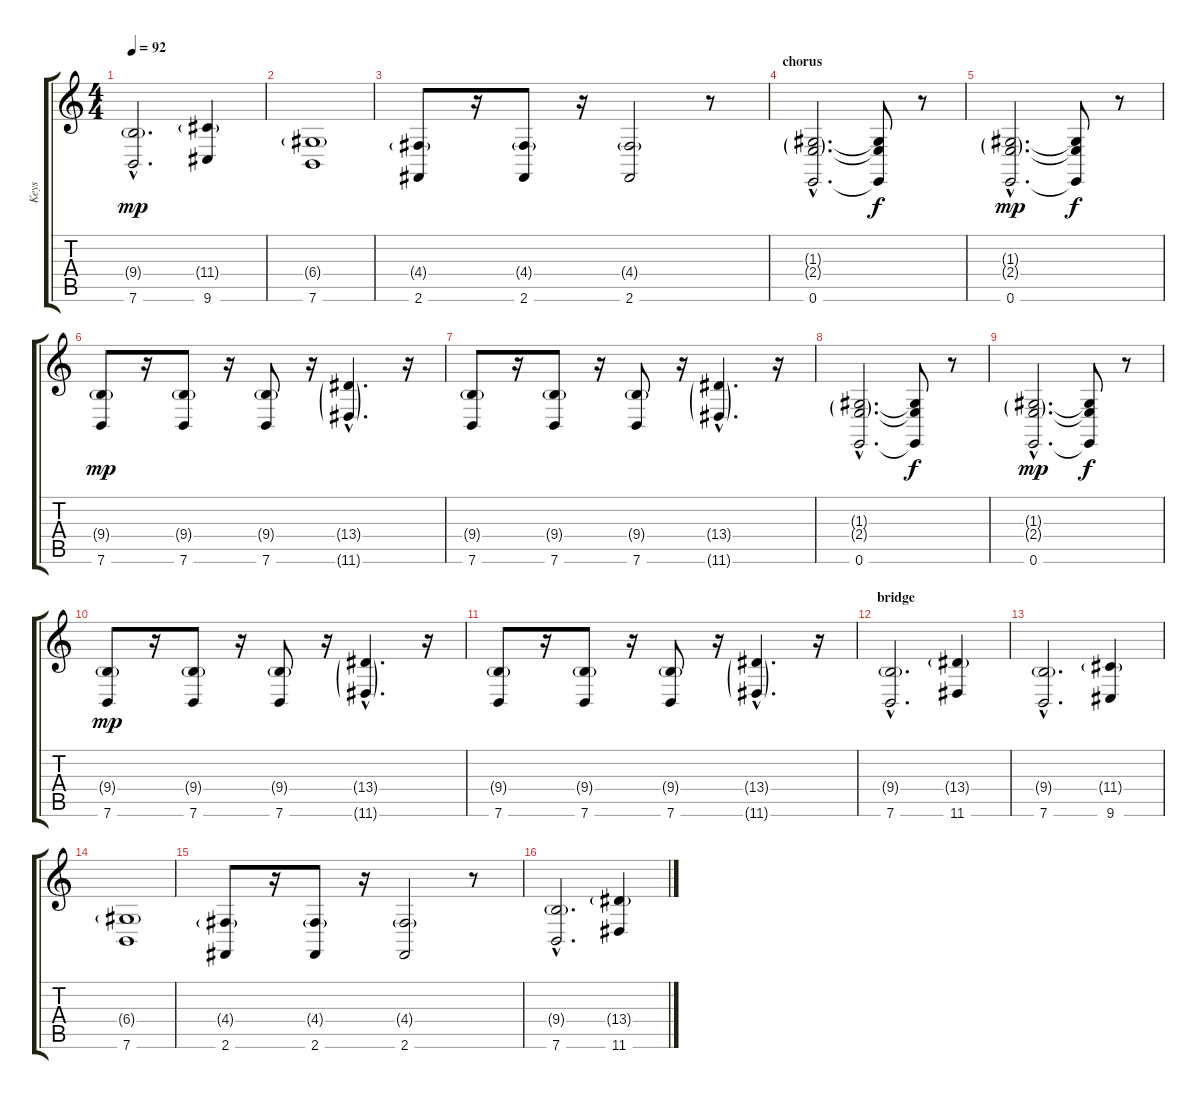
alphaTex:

\track ("Keys" "Keys") {instrument drawbarorgan}
\staff {score tabs}
\tuning (E4 B3 G3 D3 A2 E2) {hide}
\ts (4 4)
\tempo 92
\clef g2
\ks c
(9.4{g hac} 7.6{hac}).2{d dy mp} (11.4{g} 9.6).4 |
(6.4{g} 7.6).1 |
(4.4{g} 2.6).8 r.16 (4.4{g} 2.6).8 r.16 (4.4{g} 2.6).2 r.8 |
\section ("" "chorus")
(1.3{g hac} 2.4{g hac} 0.6{hac}).2{d} (1.3{t} 2.4{t} 0.6{t}).8{dy f} r.8 |
(1.3{g hac} 2.4{g hac} 0.6{hac}).2{d dy mp} (1.3{t} 2.4{t} 0.6{t}).8{dy f} r.8 |
(9.4{g} 7.6).8{dy mp} r.16 (9.4{g} 7.6).8 r.16 (9.4{g} 7.6).8 r.16 (13.4{g hac} 11.6{g hac}).4{d} r.16 |
(9.4{g} 7.6).8 r.16 (9.4{g} 7.6).8 r.16 (9.4{g} 7.6).8 r.16 (13.4{g hac} 11.6{g hac}).4{d} r.16 |
(1.3{g hac} 2.4{g hac} 0.6{hac}).2{d} (1.3{t} 2.4{t} 0.6{t}).8{dy f} r.8 |
(1.3{g hac} 2.4{g hac} 0.6{hac}).2{d dy mp} (1.3{t} 2.4{t} 0.6{t}).8{dy f} r.8 |
(9.4{g} 7.6).8{dy mp} r.16 (9.4{g} 7.6).8 r.16 (9.4{g} 7.6).8 r.16 (13.4{g hac} 11.6{g hac}).4{d} r.16 |
(9.4{g} 7.6).8 r.16 (9.4{g} 7.6).8 r.16 (9.4{g} 7.6).8 r.16 (13.4{g hac} 11.6{g hac}).4{d} r.16 |
\section ("" "bridge")
(9.4{g hac} 7.6{hac}).2{d} (13.4{g} 11.6).4 |
(9.4{g hac} 7.6{hac}).2{d} (11.4{g} 9.6).4 |
(6.4{g} 7.6).1 |
(4.4{g} 2.6).8 r.16 (4.4{g} 2.6).8 r.16 (4.4{g} 2.6).2 r.8 |
(9.4{g hac} 7.6{hac}).2{d} (13.4{g} 11.6).4
